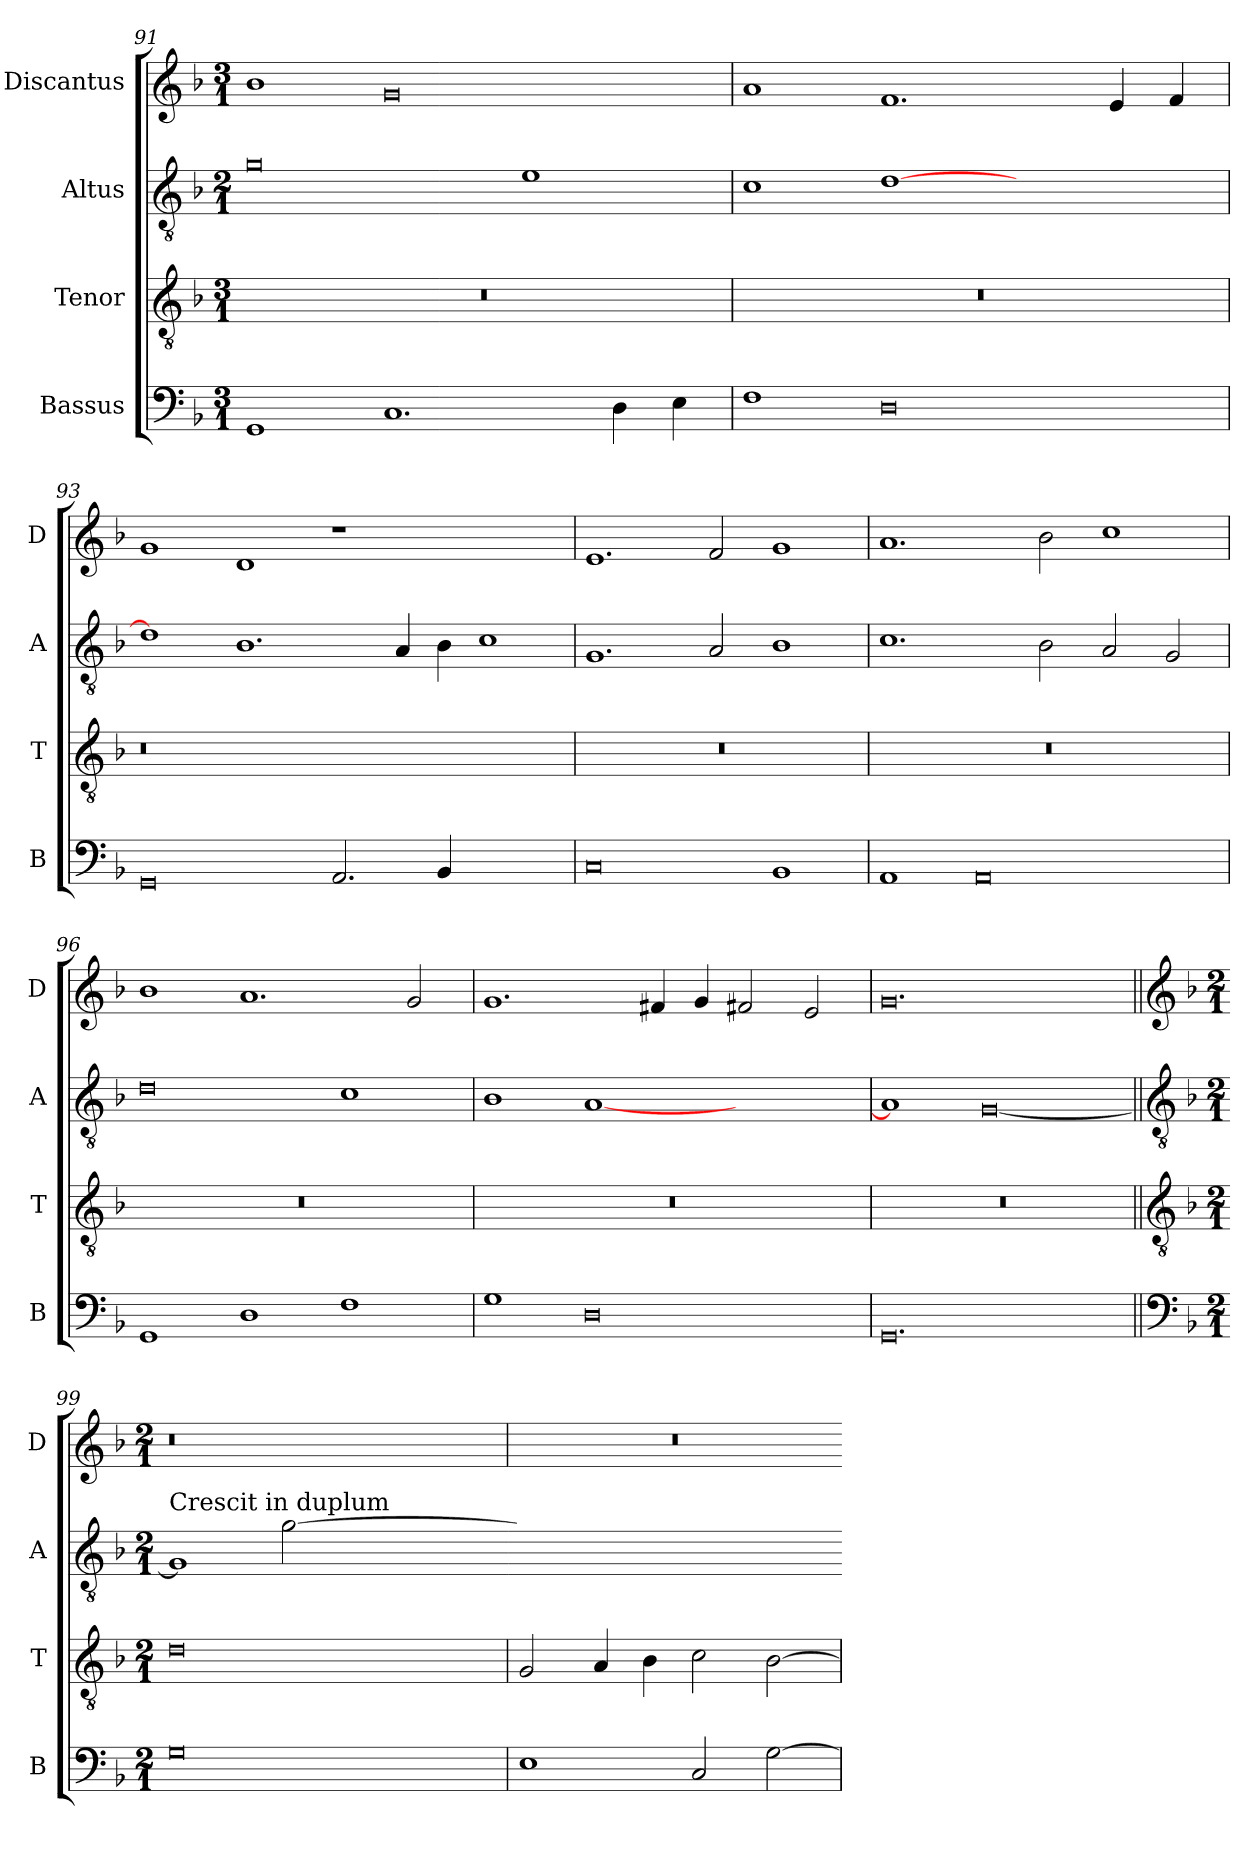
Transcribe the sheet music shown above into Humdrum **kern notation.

**kern	**kern	**kern	**kern
*part4	*part3	*part2	*part1
*staff4	*staff3	*staff2	*staff1
*I"Bassus	*I"Tenor	*I"Altus	*I"Discantus
*I'B	*I'T	*I'A	*I'D
*clefF4	*clefGv2	*clefGv2	*clefG2
*k[b-]	*k[b-]	*k[b-]	*k[b-]
*M3/1	*M3/1	*M2/1	*M3/1
=91	=91	=91	=91
1GG	0.r	0g	1b-
1.C	.	.	0g
.	.	1e	.
4D\	.	.	.
4E\	.	.	.
=92	=92	=92	=92
1F	0.r	1c	1a
0D	.	[1d	1.f
.	.	1ryy	.
.	.	.	4e/
.	.	.	4f/
=93	=93	=93	=93
0GG	0.r	1d]	1g
.	.	1.B-	1d
2.AA/	.	.	1r
.	.	4A/	.
4BB-/	.	4B-\	.
1ryy	1ryy	1c	1ryy
=94	=94	=94	=94
0C	0.r	1.G	1.e
.	.	2A/	2f/
1BB-	.	1B-	1g
=95	=95	=95	=95
1AA	0.r	1.c	1.a
0AA	.	.	.
.	.	2B-\	2b-\
.	.	2A/	1cc
.	.	2G/	.
=96	=96	=96	=96
1GG	0.r	0d	1b-
1D	.	.	1.a
1F	.	1c	.
.	.	.	2g/
=97	=97	=97	=97
1G	0.r	1B-	1.g
0D	.	[1A	.
.	.	.	4f#X/
.	.	.	4g/
.	.	1ryy	2f#X/
.	.	.	2e/
=98	=98	=98	=98
0.GG	0.r	1A]	0.g
.	.	[0G	.
!!LO:LB:g=z
=99||	=99||	=99||	=99||
*clefF4	*clefGv2	*clefGv2	*clefG2
*k[b-]	*k[b-]	*k[b-]	*k[b-]
*M2/1	*M2/1	*M2/1	*M2/1
!	!	!LO:TX:a:t=Crescit in duplum	!
0G	0d	1G]	0r
!	!	!LO:N:vis=2	!
.	.	[0g	.
1ryy	1ryy	.	1ryy
=100	=100	=100-	=100
!	!	!LO:N:vis=2	!
1E	2G/	0gyy]	0r
.	4A/	.	.
.	4B-\	.	.
2C/	2c\	.	.
[2G\	[2B-\	.	.
=	=	=-	=
*-	*-	*-	*-
